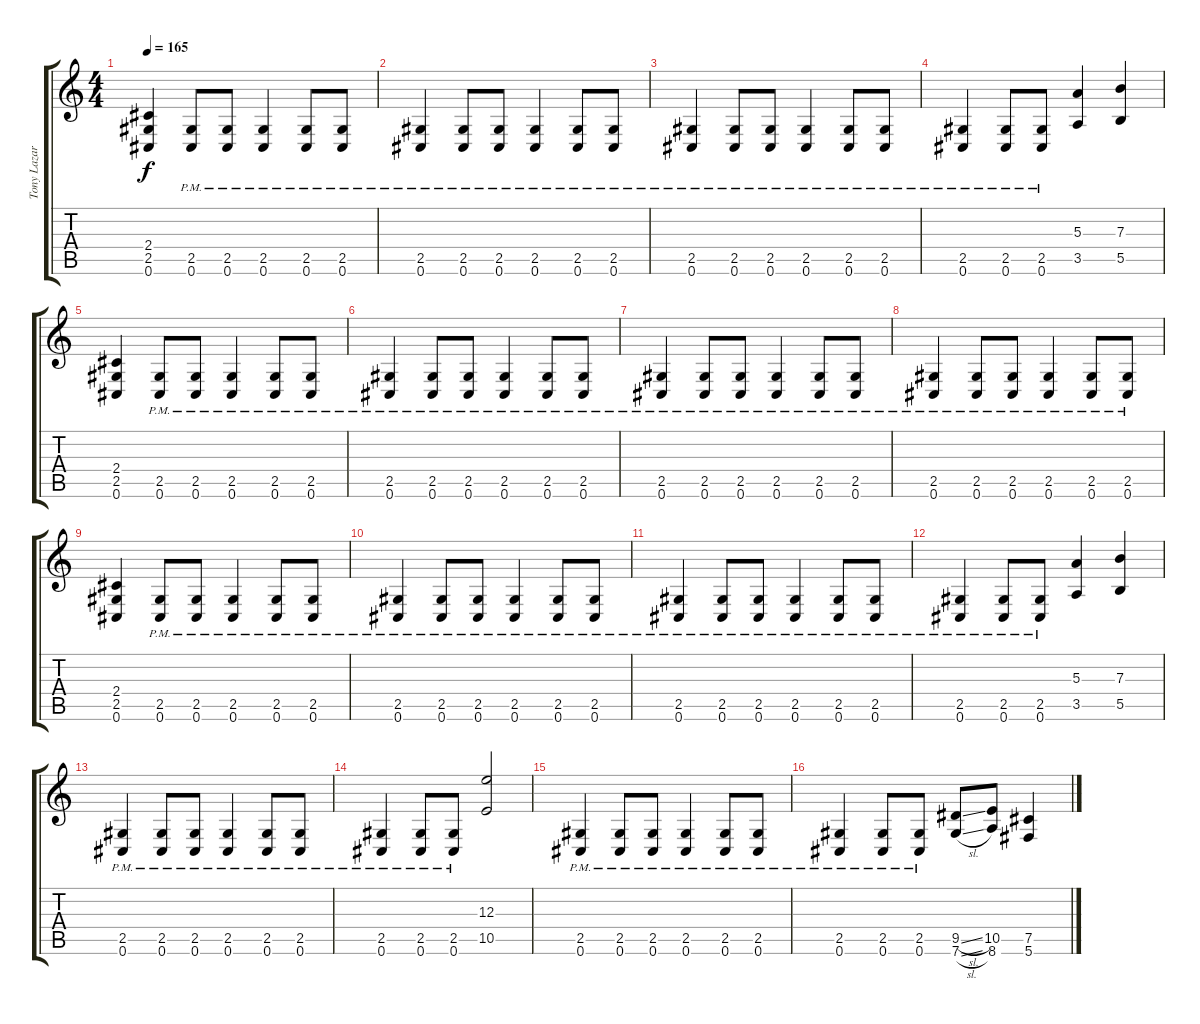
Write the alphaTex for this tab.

\track ("Tony Lazaro - Rhythm (Melodic Part)" "Tony Lazar") {instrument distortionguitar}
\staff {score tabs}
\tuning (Db4 Ab3 E3 B2 Gb2 Db2) {hide}
\ts (4 4)
\tempo 165
\clef g2
\ks c
(2.4 2.5 0.6).4{dy f} (2.5{pm} 0.6{pm}).8 (2.5{pm} 0.6{pm}).8 (2.5{pm} 0.6{pm}).4 (2.5{pm} 0.6{pm}).8 (2.5{pm} 0.6{pm}).8 |
(2.5{pm} 0.6{pm}).4 (2.5{pm} 0.6{pm}).8 (2.5{pm} 0.6{pm}).8 (2.5{pm} 0.6{pm}).4 (2.5{pm} 0.6{pm}).8 (2.5{pm} 0.6{pm}).8 |
(2.5{pm} 0.6{pm}).4 (2.5{pm} 0.6{pm}).8 (2.5{pm} 0.6{pm}).8 (2.5{pm} 0.6{pm}).4 (2.5{pm} 0.6{pm}).8 (2.5{pm} 0.6{pm}).8 |
(2.5{pm} 0.6{pm}).4 (2.5{pm} 0.6{pm}).8 (2.5{pm} 0.6{pm}).8 (5.3 3.5).4 (7.3 5.5).4 |
(2.4 2.5 0.6).4 (2.5{pm} 0.6{pm}).8 (2.5{pm} 0.6{pm}).8 (2.5{pm} 0.6{pm}).4 (2.5{pm} 0.6{pm}).8 (2.5{pm} 0.6{pm}).8 |
(2.5{pm} 0.6{pm}).4 (2.5{pm} 0.6{pm}).8 (2.5{pm} 0.6{pm}).8 (2.5{pm} 0.6{pm}).4 (2.5{pm} 0.6{pm}).8 (2.5{pm} 0.6{pm}).8 |
(2.5{pm} 0.6{pm}).4 (2.5{pm} 0.6{pm}).8 (2.5{pm} 0.6{pm}).8 (2.5{pm} 0.6{pm}).4 (2.5{pm} 0.6{pm}).8 (2.5{pm} 0.6{pm}).8 |
(2.5{pm} 0.6{pm}).4 (2.5{pm} 0.6{pm}).8 (2.5{pm} 0.6{pm}).8 (2.5{pm} 0.6{pm}).4 (2.5{pm} 0.6{pm}).8 (2.5{pm} 0.6{pm}).8 |
(2.4 2.5 0.6).4 (2.5{pm} 0.6{pm}).8 (2.5{pm} 0.6{pm}).8 (2.5{pm} 0.6{pm}).4 (2.5{pm} 0.6{pm}).8 (2.5{pm} 0.6{pm}).8 |
(2.5{pm} 0.6{pm}).4 (2.5{pm} 0.6{pm}).8 (2.5{pm} 0.6{pm}).8 (2.5{pm} 0.6{pm}).4 (2.5{pm} 0.6{pm}).8 (2.5{pm} 0.6{pm}).8 |
(2.5{pm} 0.6{pm}).4 (2.5{pm} 0.6{pm}).8 (2.5{pm} 0.6{pm}).8 (2.5{pm} 0.6{pm}).4 (2.5{pm} 0.6{pm}).8 (2.5{pm} 0.6{pm}).8 |
(2.5{pm} 0.6{pm}).4 (2.5{pm} 0.6{pm}).8 (2.5{pm} 0.6{pm}).8 (5.3 3.5).4 (7.3 5.5).4 |
(2.5{pm} 0.6{pm}).4 (2.5{pm} 0.6{pm}).8 (2.5{pm} 0.6{pm}).8 (2.5{pm} 0.6{pm}).4 (2.5{pm} 0.6{pm}).8 (2.5{pm} 0.6{pm}).8 |
(2.5{pm} 0.6{pm}).4 (2.5{pm} 0.6{pm}).8 (2.5{pm} 0.6{pm}).8 (12.3 10.5).2 |
(2.5{pm} 0.6{pm}).4 (2.5{pm} 0.6{pm}).8 (2.5{pm} 0.6{pm}).8 (2.5{pm} 0.6{pm}).4 (2.5{pm} 0.6{pm}).8 (2.5{pm} 0.6{pm}).8 |
(2.5{pm} 0.6{pm}).4 (2.5{pm} 0.6{pm}).8 (2.5{pm} 0.6{pm}).8 (9.5{sl} 7.6{sl}).8 (10.5 8.6).8 (7.5 5.6).4
